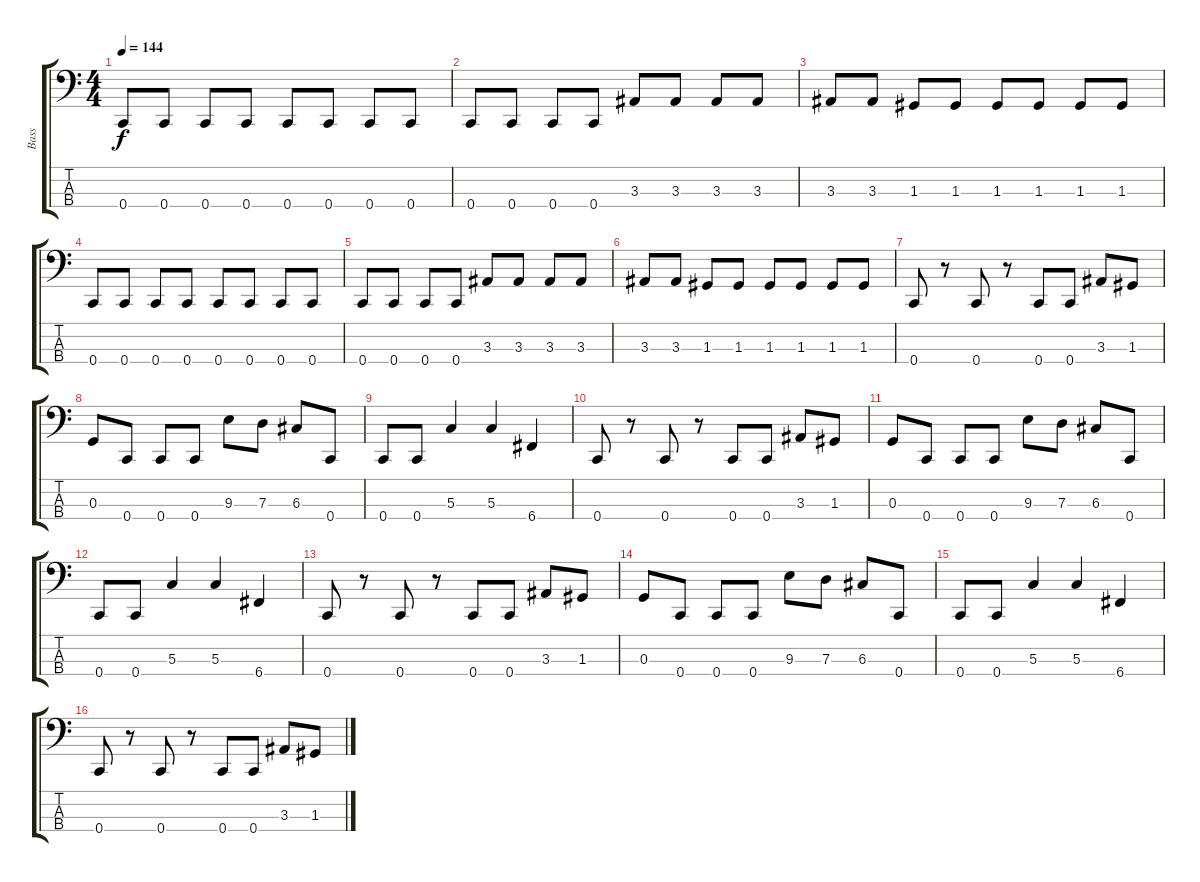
\track ("Bass" "Bass") {instrument electricbasspick}
\staff {score tabs}
\tuning (F2 C2 G1 C1) {hide}
\ts (4 4)
\tempo 144
\clef f4
\ks c
0.4.8{dy f} 0.4.8 0.4.8 0.4.8 0.4.8 0.4.8 0.4.8 0.4.8 |
0.4.8 0.4.8 0.4.8 0.4.8 3.3.8 3.3.8 3.3.8 3.3.8 |
3.3.8 3.3.8 1.3.8 1.3.8 1.3.8 1.3.8 1.3.8 1.3.8 |
0.4.8 0.4.8 0.4.8 0.4.8 0.4.8 0.4.8 0.4.8 0.4.8 |
0.4.8 0.4.8 0.4.8 0.4.8 3.3.8 3.3.8 3.3.8 3.3.8 |
3.3.8 3.3.8 1.3.8 1.3.8 1.3.8 1.3.8 1.3.8 1.3.8 |
0.4.8 r.8 0.4.8 r.8 0.4.8 0.4.8 3.3.8 1.3.8 |
0.3.8 0.4.8 0.4.8 0.4.8 9.3.8 7.3.8 6.3.8 0.4.8 |
0.4.8 0.4.8 5.3.4 5.3.4 6.4.4 |
0.4.8 r.8 0.4.8 r.8 0.4.8 0.4.8 3.3.8 1.3.8 |
0.3.8 0.4.8 0.4.8 0.4.8 9.3.8 7.3.8 6.3.8 0.4.8 |
0.4.8 0.4.8 5.3.4 5.3.4 6.4.4 |
0.4.8 r.8 0.4.8 r.8 0.4.8 0.4.8 3.3.8 1.3.8 |
0.3.8 0.4.8 0.4.8 0.4.8 9.3.8 7.3.8 6.3.8 0.4.8 |
0.4.8 0.4.8 5.3.4 5.3.4 6.4.4 |
0.4.8 r.8 0.4.8 r.8 0.4.8 0.4.8 3.3.8 1.3.8
